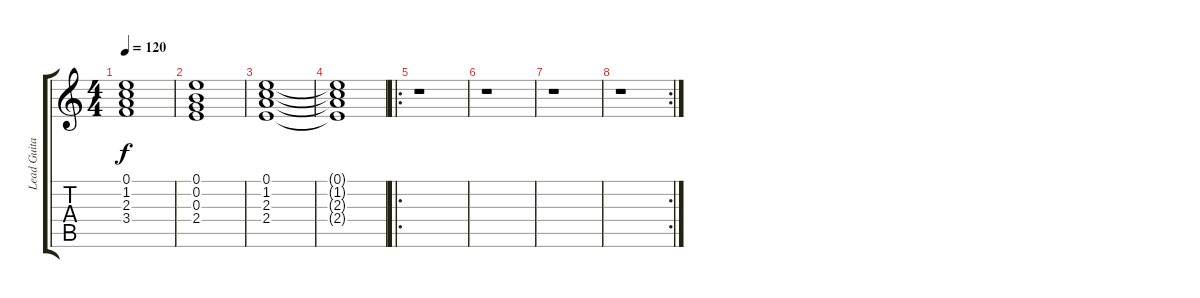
\track ("Lead Guitar" "Lead Guita") {instrument electricguitarclean}
\staff {score tabs}
\tuning (E4 B3 G3 D3 A2 E2) {hide}
\ts (4 4)
\tempo 120
\clef g2
\ks c
(0.1 1.2 2.3 3.4).1{dy f} |
(0.1 0.2 0.3 2.4).1 |
(0.1 1.2 2.3 2.4).1 |
(0.1{t} 1.2{t} 2.3{t} 2.4{t}).1 |
\ro
r.1 |
r.1 |
r.1 |
\rc 2
r.1
